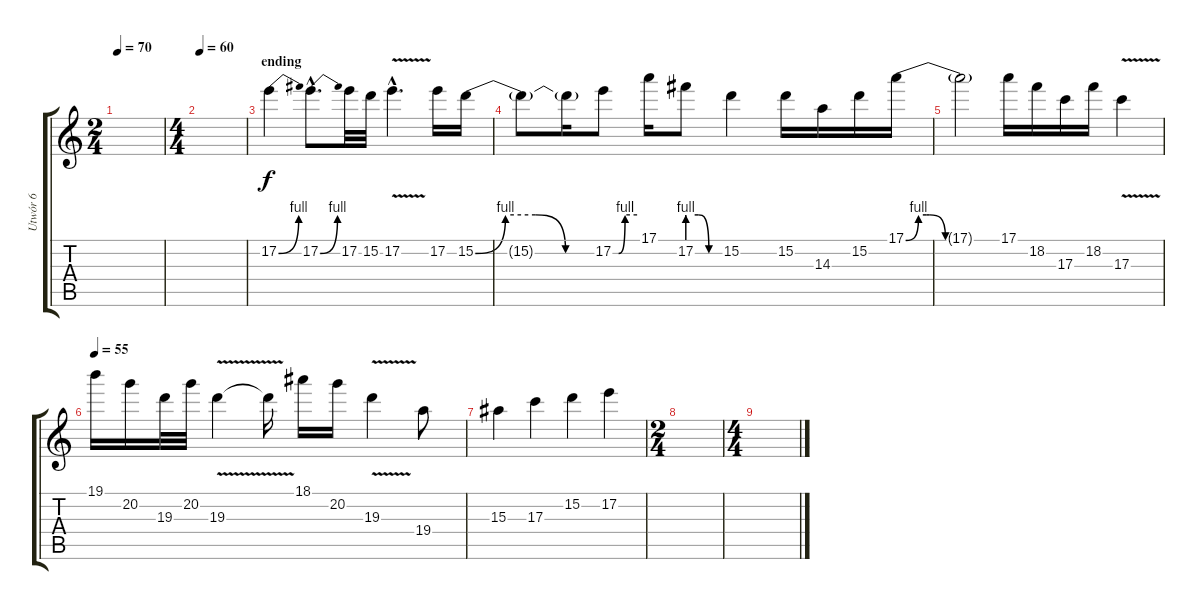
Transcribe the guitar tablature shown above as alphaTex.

\track ("Utwór 6" "Utwór 6") {instrument overdrivenguitar}
\staff {score tabs}
\tuning (E4 B3 G3 D3 A2 E2) {hide}
\ts (2 4)
\tempo 70
\clef g2
\ks c
|
\ts (4 4)
\tempo 60
|
\section ("" "ending")
17.2{be (bend 0 0 60 4)}.4 17.2{be (bend 0 0 60 4) hac}.8{d} 17.2.32 15.2.32 17.2{v hac}.4{d} 17.2.16 15.2{be (custom 0 0 15 4 30 4 45 0 60 0)}.16 |
15.2{t}.8 15.2{t}.16 17.2{be (custom 0 0 14 0 30 4 60 4)}.8 17.1.16 17.2{be (custom 0 4 20 4 40 0 60 0)}.8 15.2.4 15.2.16 14.3.16 15.2.16 17.1{be (custom 0 0 8 4 13 4 15 4 25 0 30 0 45 0 60 0)}.16 |
17.1{t}.2 17.1.16 18.2.16 17.3.16 18.2.16 17.3{v}.4 |
\tempo 55
19.1.16 20.2.16 19.3.32 20.2.32 19.3{v}.4 19.3{t}.16 18.1.16 20.2.16 19.3{v}.4 19.4.8 |
15.3.4 17.3.4 15.2.4 17.2.4 |
\ts (2 4)
|
\ts (4 4)
